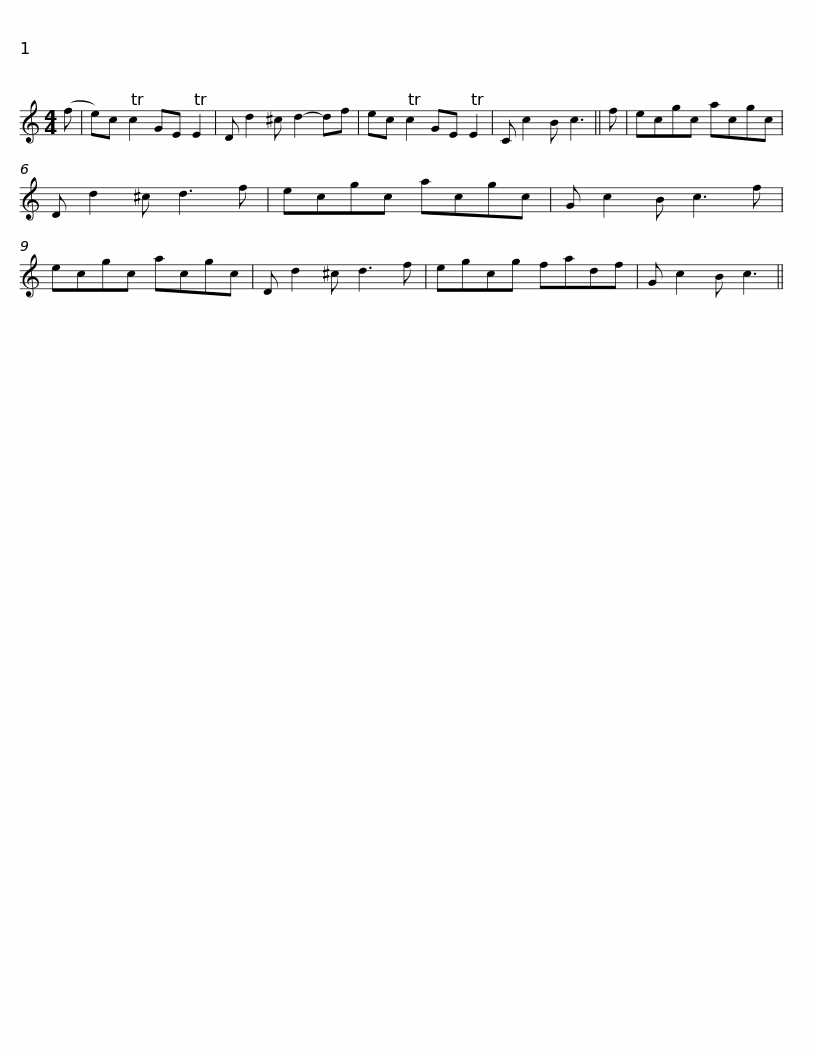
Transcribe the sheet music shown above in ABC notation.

X:1
L:1/8
M:4/4
I:linebreak $
K:C
V:1 treble
V:1
 (f | e)c Tc2 GE TE2 | D d2 ^c d2- df | ec Tc2 GE TE2 | C c2 B c3 || %5
 f | ecgc acgc | D d2 ^c d3 f |$ ecgc acgc | G c2 B c3 f | %10
 ecgc acgc | D d2 ^c d3 f | egcg fadf | G c2 B c3 || %14
